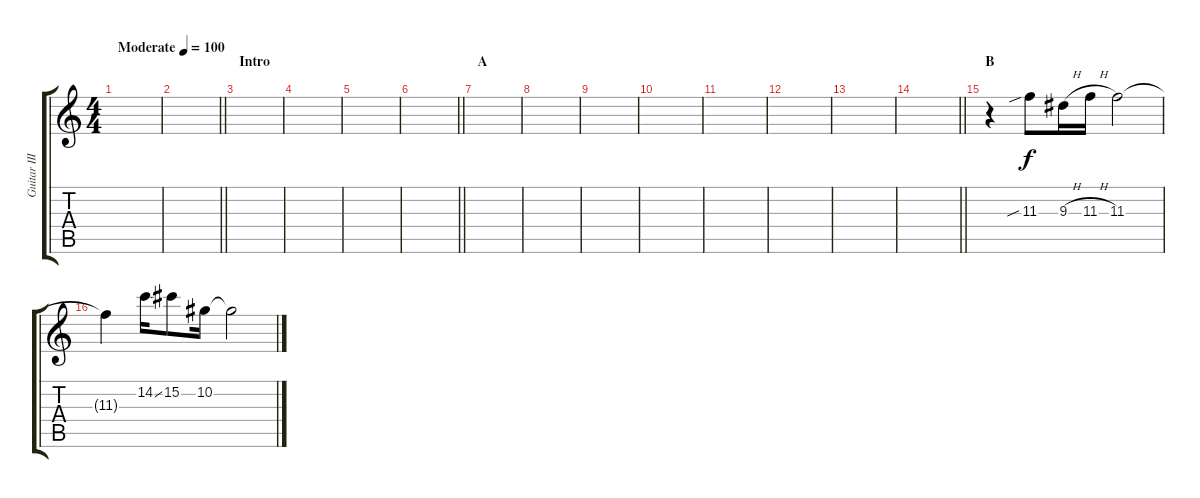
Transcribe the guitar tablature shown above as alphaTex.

\track ("Guitar III Delay" "Guitar III") {instrument distortionguitar}
\staff {score tabs}
\tuning (Eb4 Bb3 Gb3 Db3 Ab2 Eb2) {hide}
\ts (4 4)
\tempo (100 "Moderate")
\clef g2
\ks c
|
\barLineRight lightlight
|
\section ("" "Intro")
|
|
|
\barLineRight lightlight
|
\section ("" "A")
|
|
|
|
|
|
|
\barLineRight lightlight
|
\section ("" "B")
r.4 11.3{sib}.8 9.3{h}.16 11.3{h}.16 11.3.2 |
11.3{t}.4 14.2{ss}.16 15.2.8 10.2.16 10.2{t}.2
